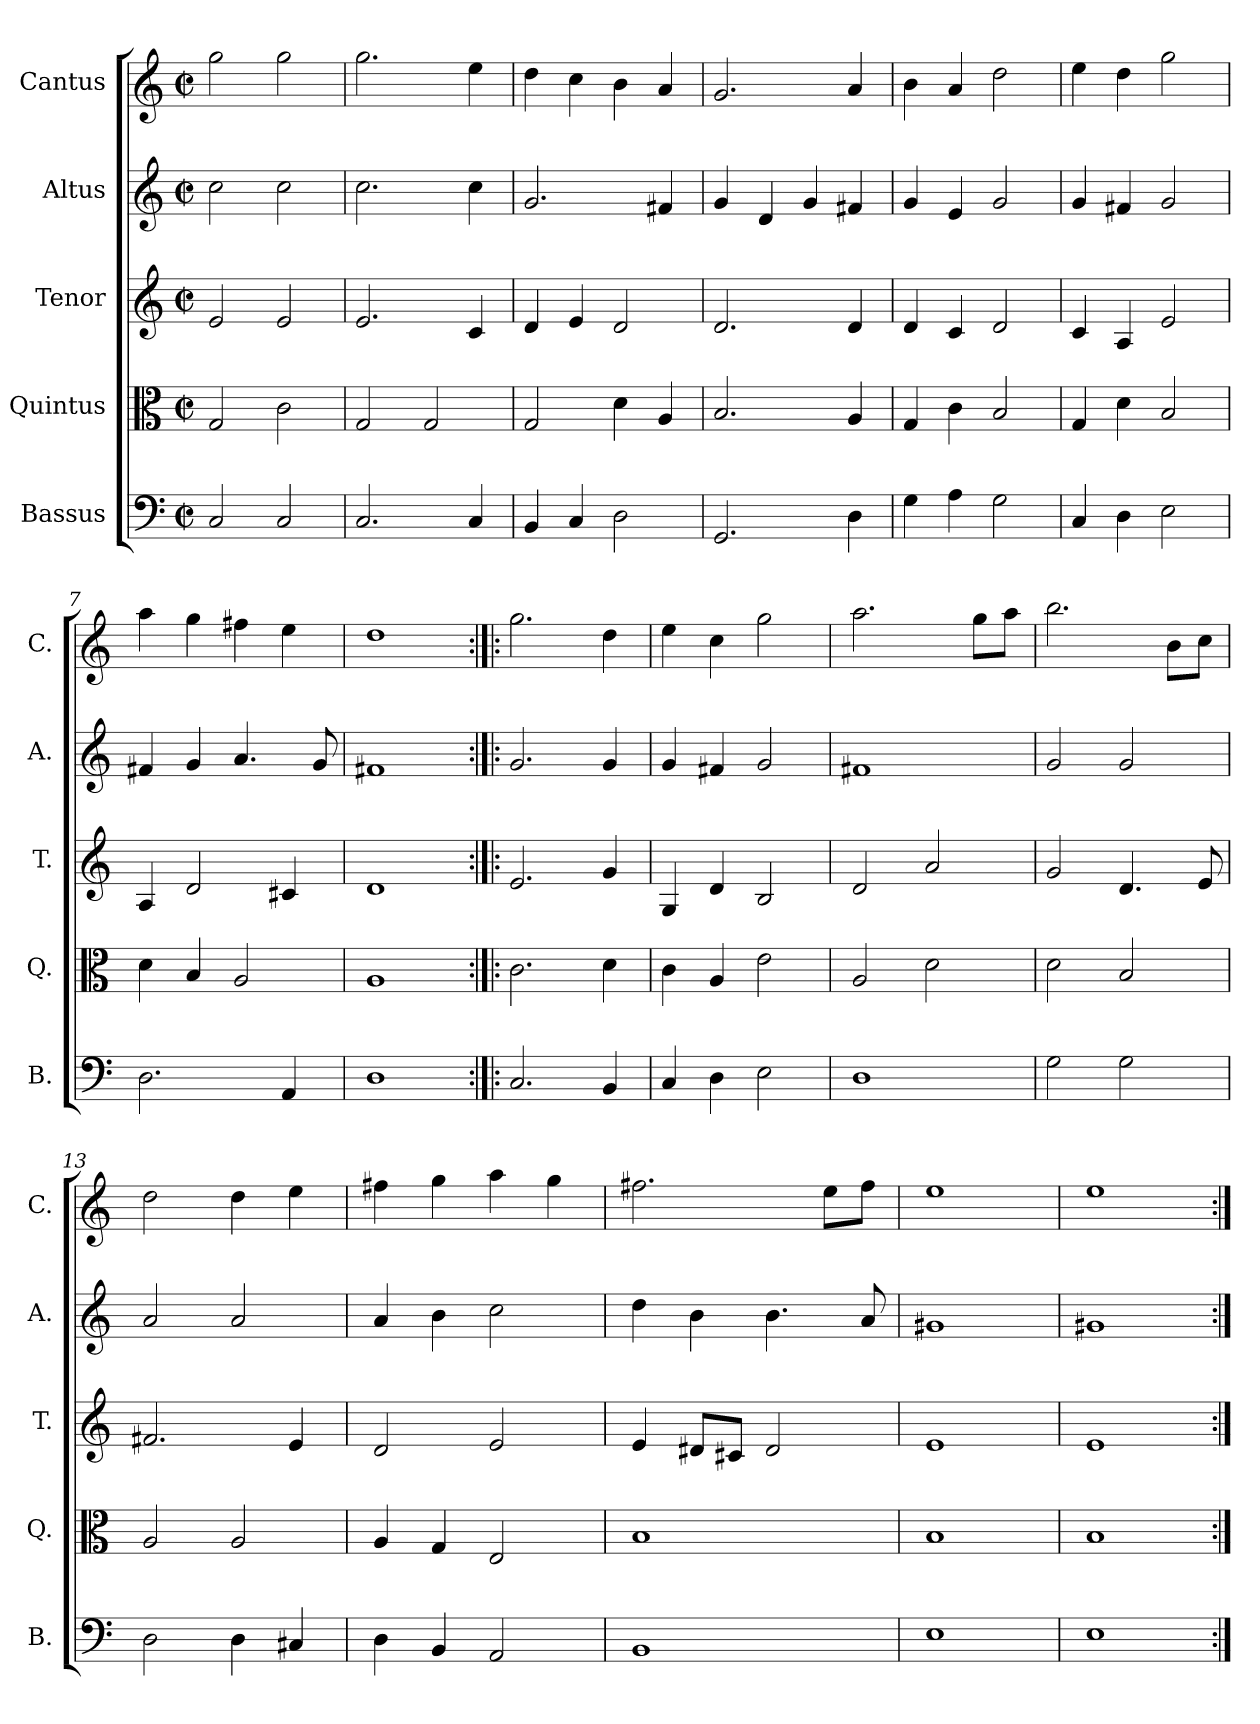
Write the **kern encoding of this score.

**kern	**kern	**kern	**kern	**kern
*part5	*part4	*part3	*part2	*part1
*staff5	*staff4	*staff3	*staff2	*staff1
*I"Bassus	*I"Quintus	*I"Tenor	*I"Altus	*I"Cantus
*I'B.	*I'Q.	*I'T.	*I'A.	*I'C.
*clefF4	*clefC3	*clefG2	*clefG2	*clefG2
*k[]	*k[]	*k[]	*k[]	*k[]
*M2/2	*M2/2	*M2/2	*M2/2	*M2/2
*met(c|)	*met(c|)	*met(c|)	*met(c|)	*met(c|)
=1	=1	=1	=1	=1
2C/	2G/	2e/	2cc\	2gg\
2C/	2c\	2e/	2cc\	2gg\
=2	=2	=2	=2	=2
2.C/	2G/	2.e/	2.cc\	2.gg\
.	2G/	.	.	.
4C/	.	4c/	4cc\	4ee\
=3	=3	=3	=3	=3
4BB/	2G/	4d/	2.g/	4dd\
4C/	.	4e/	.	4cc\
2D\	4d\	2d/	.	4b\
.	4A/	.	4f#X/	4a/
=4	=4	=4	=4	=4
2.GG/	2.B/	2.d/	4g/	2.g/
.	.	.	4d/	.
.	.	.	4g/	.
4D\	4A/	4d/	4f#X/	4a/
=5	=5	=5	=5	=5
4G\	4G/	4d/	4g/	4b\
4A\	4c\	4c/	4e/	4a/
2G\	2B/	2d/	2g/	2dd\
=6	=6	=6	=6	=6
4C/	4G/	4c/	4g/	4ee\
4D\	4d\	4A/	4f#X/	4dd\
2E\	2B/	2e/	2g/	2gg\
=7	=7	=7	=7	=7
2.D\	4d\	4A/	4f#X/	4aa\
.	4B/	2d/	4g/	4gg\
.	2A/	.	4.a/	4ff#X\
4AA/	.	4c#X/	.	4ee\
.	.	.	8g/	.
=8	=8	=8	=8	=8
1D	1A	1d	1f#X	1dd
=9:|!|:	=9:|!|:	=9:|!|:	=9:|!|:	=9:|!|:
2.C/	2.c\	2.e/	2.g/	2.gg\
4BB/	4d\	4g/	4g/	4dd\
=10	=10	=10	=10	=10
4C/	4c\	4G/	4g/	4ee\
4D\	4A/	4d/	4f#X/	4cc\
2E\	2e\	2B/	2g/	2gg\
=11	=11	=11	=11	=11
1D	2A/	2d/	1f#X	2.aa\
.	2d\	2a/	.	.
.	.	.	.	8gg\L
.	.	.	.	8aa\J
=12	=12	=12	=12	=12
2G\	2d\	2g/	2g/	2.bb\
2G\	2B/	4.d/	2g/	.
.	.	.	.	8b\L
.	.	8e/	.	8cc\J
=13	=13	=13	=13	=13
2D\	2A/	2.f#X/	2a/	2dd\
4D\	2A/	.	2a/	4dd\
4C#X/	.	4e/	.	4ee\
=14	=14	=14	=14	=14
4D\	4A/	2d/	4a/	4ff#X\
4BB/	4G/	.	4b\	4gg\
2AA/	2E/	2e/	2cc\	4aa\
.	.	.	.	4gg\
=15	=15	=15	=15	=15
1BB	1B	4e/	4dd\	2.ff#X\
.	.	8d#X/L	4b\	.
.	.	8c#X/J	.	.
.	.	2d#/	4.b\	.
.	.	.	.	8ee\L
.	.	.	8a/	8ff#\J
=16	=16	=16	=16	=16
1E	1B	1e	1g#X	1ee
=17	=17	=17	=17	=17
1E	1B	1e	1g#X	1ee
=:|!	=:|!	=:|!	=:|!	=:|!
*-	*-	*-	*-	*-
